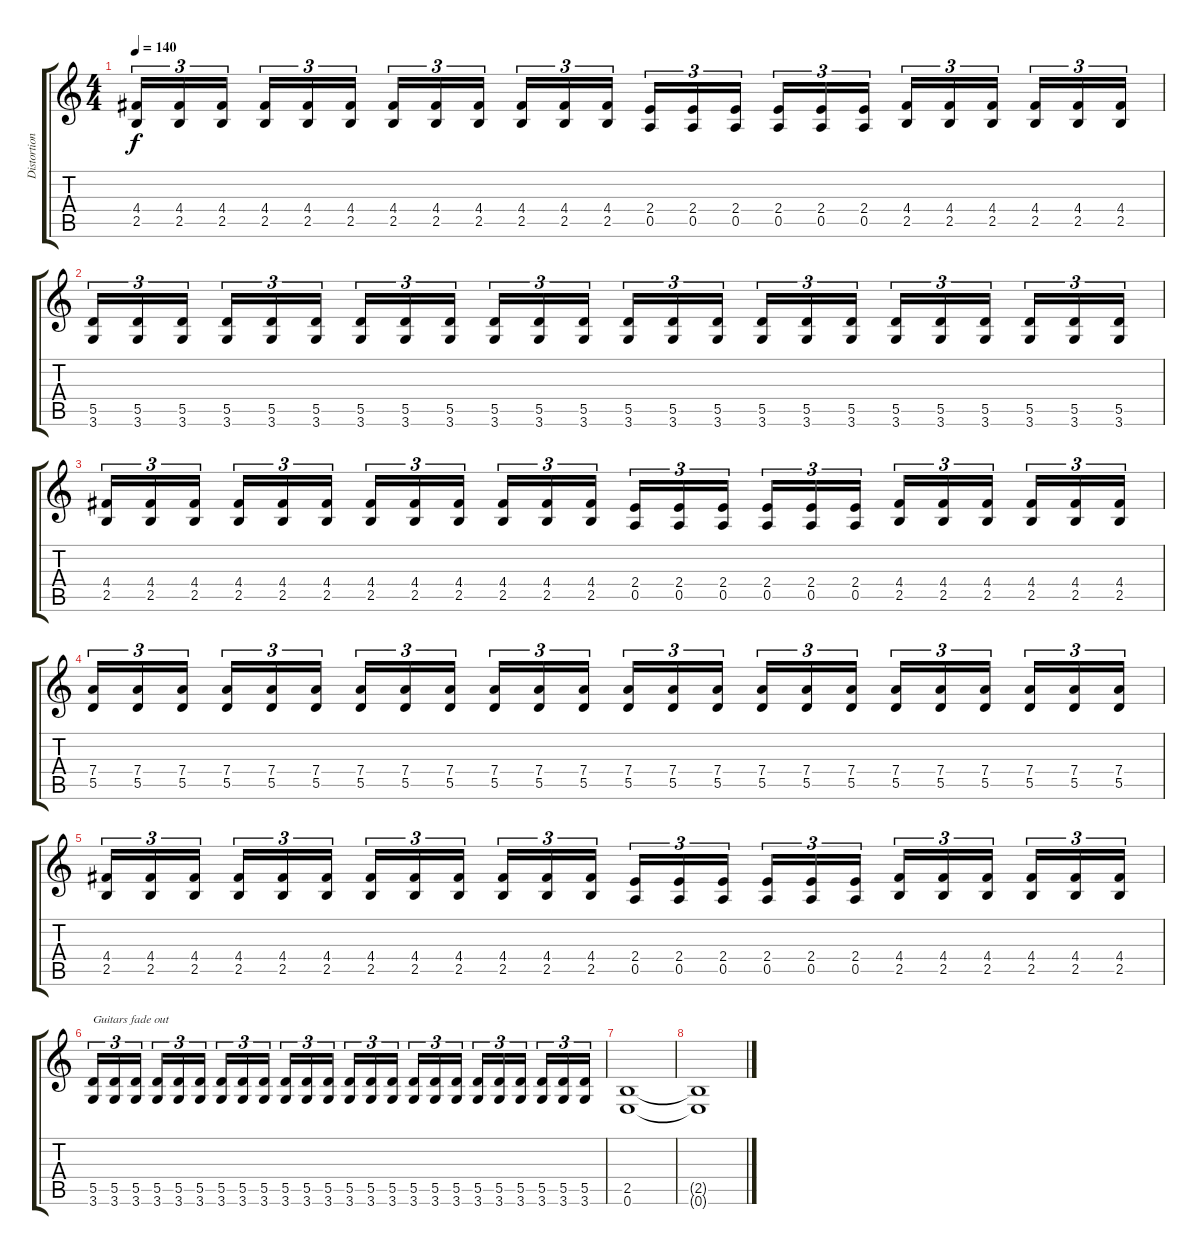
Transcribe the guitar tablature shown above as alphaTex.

\track ("Distortion guitar 1" "Distortion") {instrument distortionguitar}
\staff {score tabs}
\tuning (E4 B3 G3 D3 A2 E2) {hide}
\ts (4 4)
\tempo 140
\clef g2
\ks c
(4.4 2.5).16{tu (3 2) dy f} (4.4 2.5).16{tu (3 2)} (4.4 2.5).16{tu (3 2)} (4.4 2.5).16{tu (3 2)} (4.4 2.5).16{tu (3 2)} (4.4 2.5).16{tu (3 2)} (4.4 2.5).16{tu (3 2)} (4.4 2.5).16{tu (3 2)} (4.4 2.5).16{tu (3 2)} (4.4 2.5).16{tu (3 2)} (4.4 2.5).16{tu (3 2)} (4.4 2.5).16{tu (3 2)} (2.4 0.5).16{tu (3 2)} (2.4 0.5).16{tu (3 2)} (2.4 0.5).16{tu (3 2)} (2.4 0.5).16{tu (3 2)} (2.4 0.5).16{tu (3 2)} (2.4 0.5).16{tu (3 2)} (4.4 2.5).16{tu (3 2)} (4.4 2.5).16{tu (3 2)} (4.4 2.5).16{tu (3 2)} (4.4 2.5).16{tu (3 2)} (4.4 2.5).16{tu (3 2)} (4.4 2.5).16{tu (3 2)} |
(5.5 3.6).16{tu (3 2)} (5.5 3.6).16{tu (3 2)} (5.5 3.6).16{tu (3 2)} (5.5 3.6).16{tu (3 2)} (5.5 3.6).16{tu (3 2)} (5.5 3.6).16{tu (3 2)} (5.5 3.6).16{tu (3 2)} (5.5 3.6).16{tu (3 2)} (5.5 3.6).16{tu (3 2)} (5.5 3.6).16{tu (3 2)} (5.5 3.6).16{tu (3 2)} (5.5 3.6).16{tu (3 2)} (5.5 3.6).16{tu (3 2)} (5.5 3.6).16{tu (3 2)} (5.5 3.6).16{tu (3 2)} (5.5 3.6).16{tu (3 2)} (5.5 3.6).16{tu (3 2)} (5.5 3.6).16{tu (3 2)} (5.5 3.6).16{tu (3 2)} (5.5 3.6).16{tu (3 2)} (5.5 3.6).16{tu (3 2)} (5.5 3.6).16{tu (3 2)} (5.5 3.6).16{tu (3 2)} (5.5 3.6).16{tu (3 2)} |
(4.4 2.5).16{tu (3 2)} (4.4 2.5).16{tu (3 2)} (4.4 2.5).16{tu (3 2)} (4.4 2.5).16{tu (3 2)} (4.4 2.5).16{tu (3 2)} (4.4 2.5).16{tu (3 2)} (4.4 2.5).16{tu (3 2)} (4.4 2.5).16{tu (3 2)} (4.4 2.5).16{tu (3 2)} (4.4 2.5).16{tu (3 2)} (4.4 2.5).16{tu (3 2)} (4.4 2.5).16{tu (3 2)} (2.4 0.5).16{tu (3 2)} (2.4 0.5).16{tu (3 2)} (2.4 0.5).16{tu (3 2)} (2.4 0.5).16{tu (3 2)} (2.4 0.5).16{tu (3 2)} (2.4 0.5).16{tu (3 2)} (4.4 2.5).16{tu (3 2)} (4.4 2.5).16{tu (3 2)} (4.4 2.5).16{tu (3 2)} (4.4 2.5).16{tu (3 2)} (4.4 2.5).16{tu (3 2)} (4.4 2.5).16{tu (3 2)} |
(7.4 5.5).16{tu (3 2)} (7.4 5.5).16{tu (3 2)} (7.4 5.5).16{tu (3 2)} (7.4 5.5).16{tu (3 2)} (7.4 5.5).16{tu (3 2)} (7.4 5.5).16{tu (3 2)} (7.4 5.5).16{tu (3 2)} (7.4 5.5).16{tu (3 2)} (7.4 5.5).16{tu (3 2)} (7.4 5.5).16{tu (3 2)} (7.4 5.5).16{tu (3 2)} (7.4 5.5).16{tu (3 2)} (7.4 5.5).16{tu (3 2)} (7.4 5.5).16{tu (3 2)} (7.4 5.5).16{tu (3 2)} (7.4 5.5).16{tu (3 2)} (7.4 5.5).16{tu (3 2)} (7.4 5.5).16{tu (3 2)} (7.4 5.5).16{tu (3 2)} (7.4 5.5).16{tu (3 2)} (7.4 5.5).16{tu (3 2)} (7.4 5.5).16{tu (3 2)} (7.4 5.5).16{tu (3 2)} (7.4 5.5).16{tu (3 2)} |
(4.4 2.5).16{tu (3 2)} (4.4 2.5).16{tu (3 2)} (4.4 2.5).16{tu (3 2)} (4.4 2.5).16{tu (3 2)} (4.4 2.5).16{tu (3 2)} (4.4 2.5).16{tu (3 2)} (4.4 2.5).16{tu (3 2)} (4.4 2.5).16{tu (3 2)} (4.4 2.5).16{tu (3 2)} (4.4 2.5).16{tu (3 2)} (4.4 2.5).16{tu (3 2)} (4.4 2.5).16{tu (3 2)} (2.4 0.5).16{tu (3 2)} (2.4 0.5).16{tu (3 2)} (2.4 0.5).16{tu (3 2)} (2.4 0.5).16{tu (3 2)} (2.4 0.5).16{tu (3 2)} (2.4 0.5).16{tu (3 2)} (4.4 2.5).16{tu (3 2)} (4.4 2.5).16{tu (3 2)} (4.4 2.5).16{tu (3 2)} (4.4 2.5).16{tu (3 2)} (4.4 2.5).16{tu (3 2)} (4.4 2.5).16{tu (3 2)} |
(5.5 3.6).16{tu (3 2) txt "Guitars fade out" volume 6} (5.5 3.6).16{tu (3 2)} (5.5 3.6).16{tu (3 2)} (5.5 3.6).16{tu (3 2)} (5.5 3.6).16{tu (3 2)} (5.5 3.6).16{tu (3 2)} (5.5 3.6).16{tu (3 2)} (5.5 3.6).16{tu (3 2)} (5.5 3.6).16{tu (3 2)} (5.5 3.6).16{tu (3 2)} (5.5 3.6).16{tu (3 2)} (5.5 3.6).16{tu (3 2)} (5.5 3.6).16{tu (3 2)} (5.5 3.6).16{tu (3 2)} (5.5 3.6).16{tu (3 2)} (5.5 3.6).16{tu (3 2)} (5.5 3.6).16{tu (3 2)} (5.5 3.6).16{tu (3 2)} (5.5 3.6).16{tu (3 2)} (5.5 3.6).16{tu (3 2)} (5.5 3.6).16{tu (3 2)} (5.5 3.6).16{tu (3 2)} (5.5 3.6).16{tu (3 2)} (5.5 3.6).16{tu (3 2)} |
(2.5 0.6).1{volume 8} |
(2.5{t} 0.6{t}).1{volume 4}
